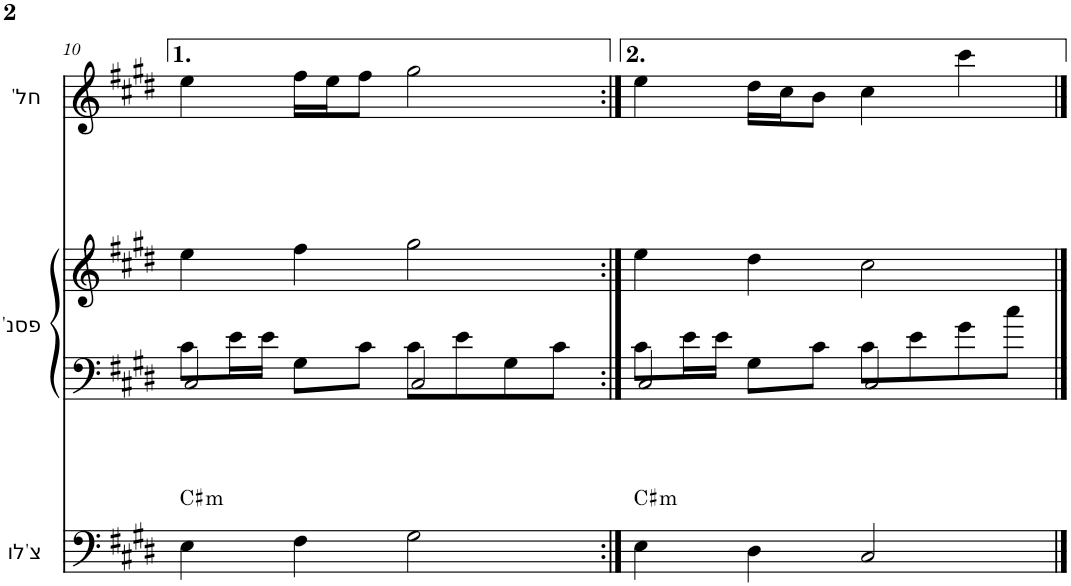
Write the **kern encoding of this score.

**kern	**harte	**kern	**kern	**kern
*part3	*part3	*part2	*part2	*part1
*staff4	*	*staff3	*staff2	*staff1
*I"צ'לו	*	*I"פסנתר כנף	*	*I"חליל צד
!!LO:PB:g=z
*clefF4	*	*clefF4	*clefG2	*clefG2
*k[f#c#g#d#]	*	*k[f#c#g#d#]	*k[f#c#g#d#]	*k[f#c#g#d#]
*M4/4	*	*M4/4	*M4/4	*M4/4
=10	=10	=10	=10	=10
*	*	*^	*	*
!	!LO:H:kt=m	!	!	!	!
4E\	C#:min	2C#/	8c#\L	4ee\	4ee\
.	.	.	16e\L	.	.
.	.	.	16e\JJ	.	.
4F#\	.	.	8G#\L	4ff#\	16ff#\LL
.	.	.	.	.	16ee\J
.	.	.	8c#\J	.	8ff#\J
2G#\	.	2C#/	8c#\L	2gg#\	2gg#\
.	.	.	8e\	.	.
.	.	.	8G#\	.	.
.	.	.	8c#\J	.	.
=11:|!	=11:|!	=11:|!	=11:|!	=11:|!	=11:|!
!	!LO:H:kt=m	!	!	!	!
4E\	C#:min	2C#/	8c#\L	4ee\	4ee\
.	.	.	16e\L	.	.
.	.	.	16e\JJ	.	.
4D#\	.	.	8G#\L	4dd#\	16dd#\LL
.	.	.	.	.	16cc#\J
.	.	.	8c#\J	.	8b\J
2C#/	.	2C#/	8c#\L	2cc#\	4cc#\
.	.	.	8e\	.	.
.	.	.	8g#\	.	4ccc#\
.	.	.	8cc#\J	.	.
*	*	*v	*v	*	*
==	==	==	==	==
*-	*-	*-	*-	*-
